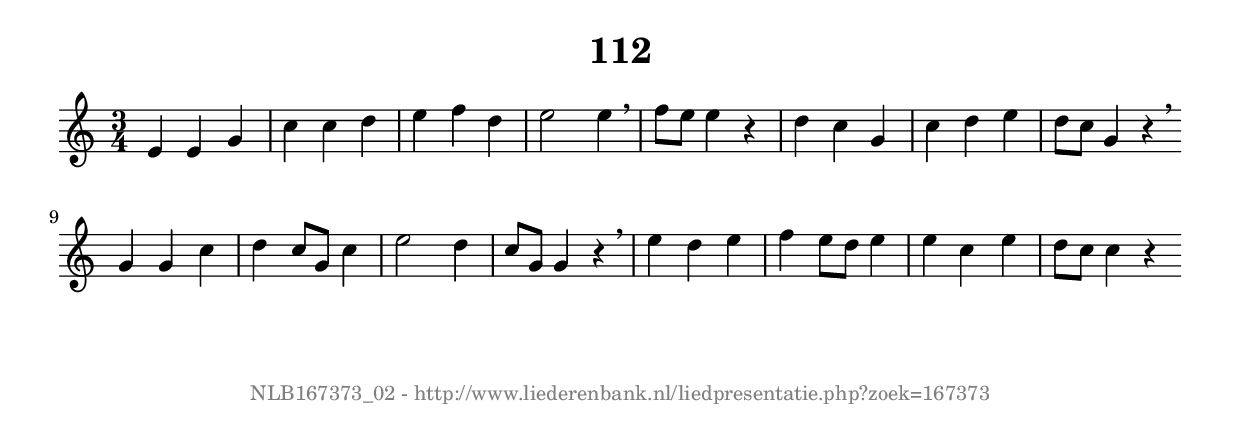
%
% produced by wce2krn 1.64 (7 June 2014)
%
\version"2.16"
#(append! paper-alist '(("long" . (cons (* 210 mm) (* 2000 mm)))))
#(set-default-paper-size "long")
sb = {\breathe}
mBreak = {\breathe }
bBreak = {\breathe }
x = {\once\override NoteHead #'style = #'cross }
gl=\glissando
itime={\override Staff.TimeSignature #'stencil = ##f }
ficta = {\once\set suggestAccidentals = ##t}
fine = {\once\override Score.RehearsalMark #'self-alignment-X = #1 \mark \markup {\italic{Fine}}}
dc = {\once\override Score.RehearsalMark #'self-alignment-X = #1 \mark \markup {\italic{D.C.}}}
dcf = {\once\override Score.RehearsalMark #'self-alignment-X = #1 \mark \markup {\italic{D.C. al Fine}}}
dcc = {\once\override Score.RehearsalMark #'self-alignment-X = #1 \mark \markup {\italic{D.C. al Coda}}}
ds = {\once\override Score.RehearsalMark #'self-alignment-X = #1 \mark \markup {\italic{D.S.}}}
dsf = {\once\override Score.RehearsalMark #'self-alignment-X = #1 \mark \markup {\italic{D.S. al Fine}}}
dsc = {\once\override Score.RehearsalMark #'self-alignment-X = #1 \mark \markup {\italic{D.S. al Coda}}}
pv = {\set Score.repeatCommands = #'((volta "1"))}
sv = {\set Score.repeatCommands = #'((volta "2"))}
tv = {\set Score.repeatCommands = #'((volta "3"))}
qv = {\set Score.repeatCommands = #'((volta "4"))}
xv = {\set Score.repeatCommands = #'((volta #f))}
\header{ tagline = ""
title = "112"
}
\score {{
\key c \major
\relative g'
{
\set melismaBusyProperties = #'()
\time 3/4
\tempo 4=120
\override Score.MetronomeMark #'transparent = ##t
\override Score.RehearsalMark #'break-visibility = #(vector #t #t #f)
e4 e g c c d e f d e2 e4 \sb f8 e e4 r d c g c d e d8 c g4 r \bar ":|:" \bBreak
g4 g c d c8 g c4 e2 d4 c8 g g4 r \sb e' d e f e8 d e4 e c e d8 c c4 r \bar ":|"
 }}
 \midi { }
 \layout {
            indent = 0.0\cm
}
}
\markup { \vspace #0 } \markup { \with-color #grey \fill-line { \center-column { \smaller "NLB167373_02 - http://www.liederenbank.nl/liedpresentatie.php?zoek=167373" } } }
